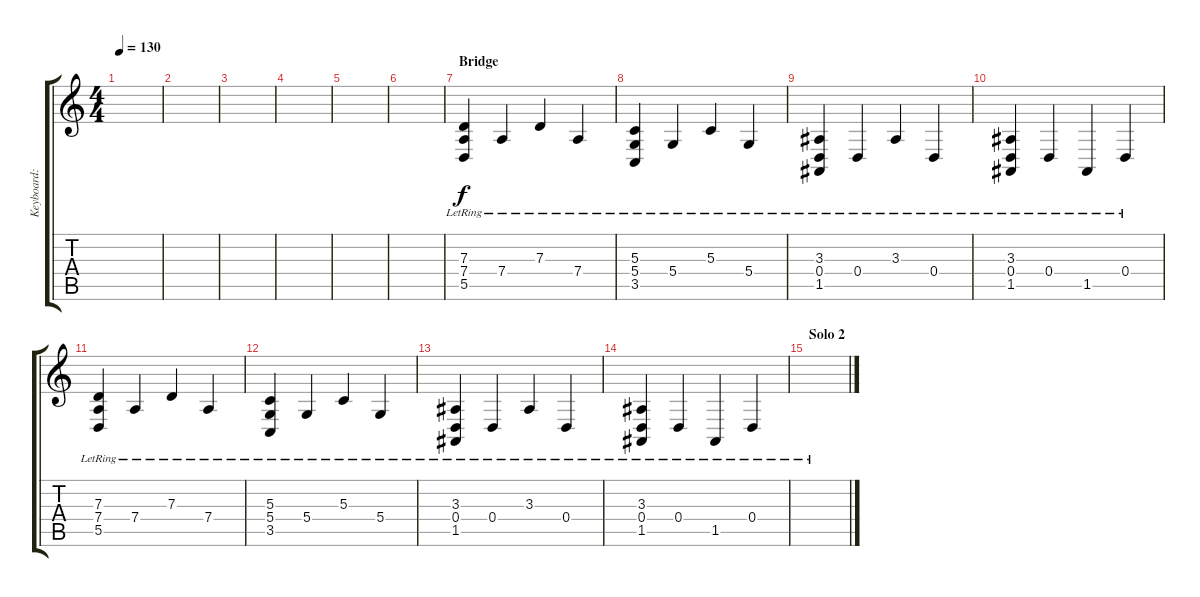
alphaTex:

\track ("Keyboard: Piano" "Keyboard: ") {instrument acousticgrandpiano}
\staff {score tabs}
\tuning (E4 B3 G3 D3 A2 E2) {hide}
\ts (4 4)
\tempo 130
\clef g2
\ks c
|
|
|
|
|
|
\section ("" "Bridge")
(7.3{lr} 7.4{lr} 5.5{lr}).4 7.4{lr}.4 7.3{lr}.4 7.4{lr}.4 |
(5.3{lr} 5.4{lr} 3.5).4 5.4{lr}.4 5.3{lr}.4 5.4{lr}.4 |
(3.3{lr} 0.4{lr} 1.5{lr}).4 0.4{lr}.4 3.3{lr}.4 0.4{lr}.4 |
(3.3{lr} 0.4{lr} 1.5{lr}).4 0.4{lr}.4 1.5{lr}.4 0.4{lr}.4 |
(7.3{lr} 7.4{lr} 5.5{lr}).4 7.4{lr}.4 7.3{lr}.4 7.4{lr}.4 |
(5.3{lr} 5.4{lr} 3.5).4 5.4{lr}.4 5.3{lr}.4 5.4{lr}.4 |
(3.3{lr} 0.4{lr} 1.5{lr}).4 0.4{lr}.4 3.3{lr}.4 0.4{lr}.4 |
(3.3{lr} 0.4{lr} 1.5{lr}).4 0.4{lr}.4 1.5{lr}.4 0.4{lr}.4 |
\section ("" "Solo 2")
